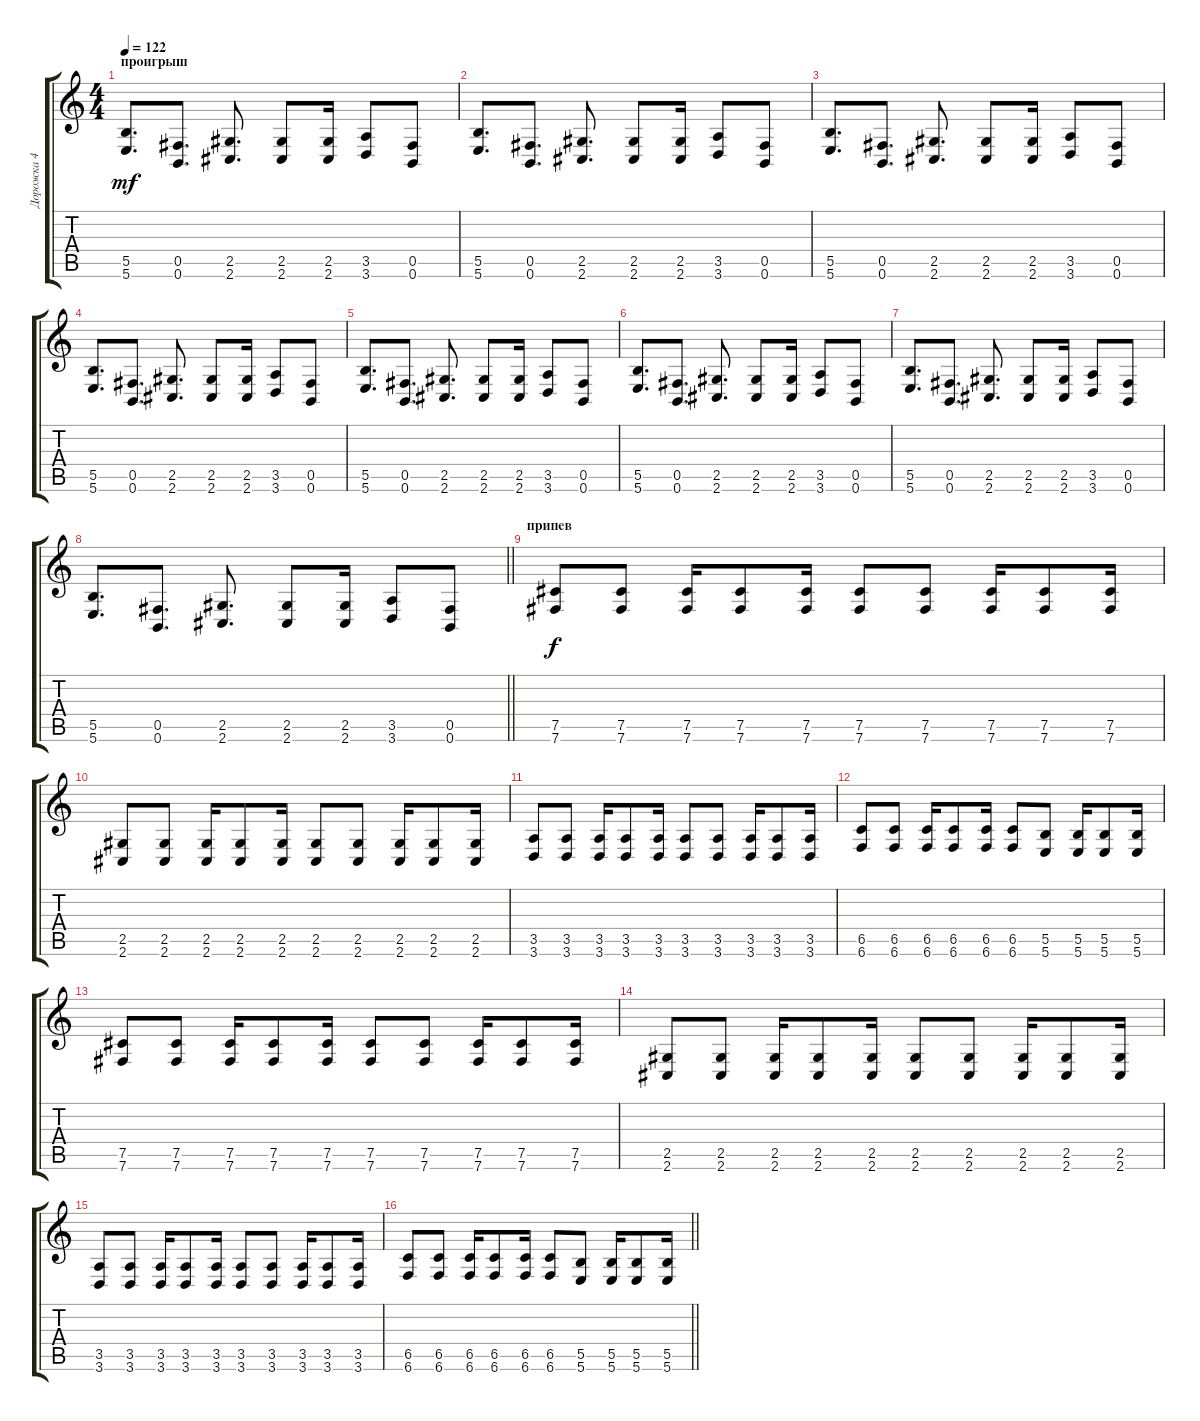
\track ("Дорожка 4" "Дорожка 4") {instrument distortionguitar}
\staff {score tabs}
\tuning (Db4 Ab3 E3 B2 Gb2 B1) {hide}
\ts (4 4)
\section ("" "проигрыш")
\tempo 122
\clef g2
\ks c
(5.5 5.6).8{d dy mf} (0.5 0.6).8{d} (2.5 2.6).8{d} (2.5 2.6).8 (2.5 2.6).16 (3.5 3.6).8 (0.5 0.6).8 |
(5.5 5.6).8{d} (0.5 0.6).8{d} (2.5 2.6).8{d} (2.5 2.6).8 (2.5 2.6).16 (3.5 3.6).8 (0.5 0.6).8 |
(5.5 5.6).8{d} (0.5 0.6).8{d} (2.5 2.6).8{d} (2.5 2.6).8 (2.5 2.6).16 (3.5 3.6).8 (0.5 0.6).8 |
(5.5 5.6).8{d} (0.5 0.6).8{d} (2.5 2.6).8{d} (2.5 2.6).8 (2.5 2.6).16 (3.5 3.6).8 (0.5 0.6).8 |
(5.5 5.6).8{d} (0.5 0.6).8{d} (2.5 2.6).8{d} (2.5 2.6).8 (2.5 2.6).16 (3.5 3.6).8 (0.5 0.6).8 |
(5.5 5.6).8{d} (0.5 0.6).8{d} (2.5 2.6).8{d} (2.5 2.6).8 (2.5 2.6).16 (3.5 3.6).8 (0.5 0.6).8 |
(5.5 5.6).8{d} (0.5 0.6).8{d} (2.5 2.6).8{d} (2.5 2.6).8 (2.5 2.6).16 (3.5 3.6).8 (0.5 0.6).8 |
\barLineRight lightlight
(5.5 5.6).8{d} (0.5 0.6).8{d} (2.5 2.6).8{d} (2.5 2.6).8 (2.5 2.6).16 (3.5 3.6).8 (0.5 0.6).8 |
\section ("" "припев")
(7.5 7.6).8{dy f} (7.5 7.6).8 (7.5 7.6).16 (7.5 7.6).8 (7.5 7.6).16 (7.5 7.6).8 (7.5 7.6).8 (7.5 7.6).16 (7.5 7.6).8 (7.5 7.6).16 |
(2.5 2.6).8 (2.5 2.6).8 (2.5 2.6).16 (2.5 2.6).8 (2.5 2.6).16 (2.5 2.6).8 (2.5 2.6).8 (2.5 2.6).16 (2.5 2.6).8 (2.5 2.6).16 |
(3.5 3.6).8 (3.5 3.6).8 (3.5 3.6).16 (3.5 3.6).8 (3.5 3.6).16 (3.5 3.6).8 (3.5 3.6).8 (3.5 3.6).16 (3.5 3.6).8 (3.5 3.6).16 |
(6.5 6.6).8 (6.5 6.6).8 (6.5 6.6).16 (6.5 6.6).8 (6.5 6.6).16 (6.5 6.6).8 (5.5 5.6).8 (5.5 5.6).16 (5.5 5.6).8 (5.5 5.6).16 |
(7.5 7.6).8 (7.5 7.6).8 (7.5 7.6).16 (7.5 7.6).8 (7.5 7.6).16 (7.5 7.6).8 (7.5 7.6).8 (7.5 7.6).16 (7.5 7.6).8 (7.5 7.6).16 |
(2.5 2.6).8 (2.5 2.6).8 (2.5 2.6).16 (2.5 2.6).8 (2.5 2.6).16 (2.5 2.6).8 (2.5 2.6).8 (2.5 2.6).16 (2.5 2.6).8 (2.5 2.6).16 |
(3.5 3.6).8 (3.5 3.6).8 (3.5 3.6).16 (3.5 3.6).8 (3.5 3.6).16 (3.5 3.6).8 (3.5 3.6).8 (3.5 3.6).16 (3.5 3.6).8 (3.5 3.6).16 |
\barLineRight lightlight
(6.5 6.6).8 (6.5 6.6).8 (6.5 6.6).16 (6.5 6.6).8 (6.5 6.6).16 (6.5 6.6).8 (5.5 5.6).8 (5.5 5.6).16 (5.5 5.6).8 (5.5 5.6).16
